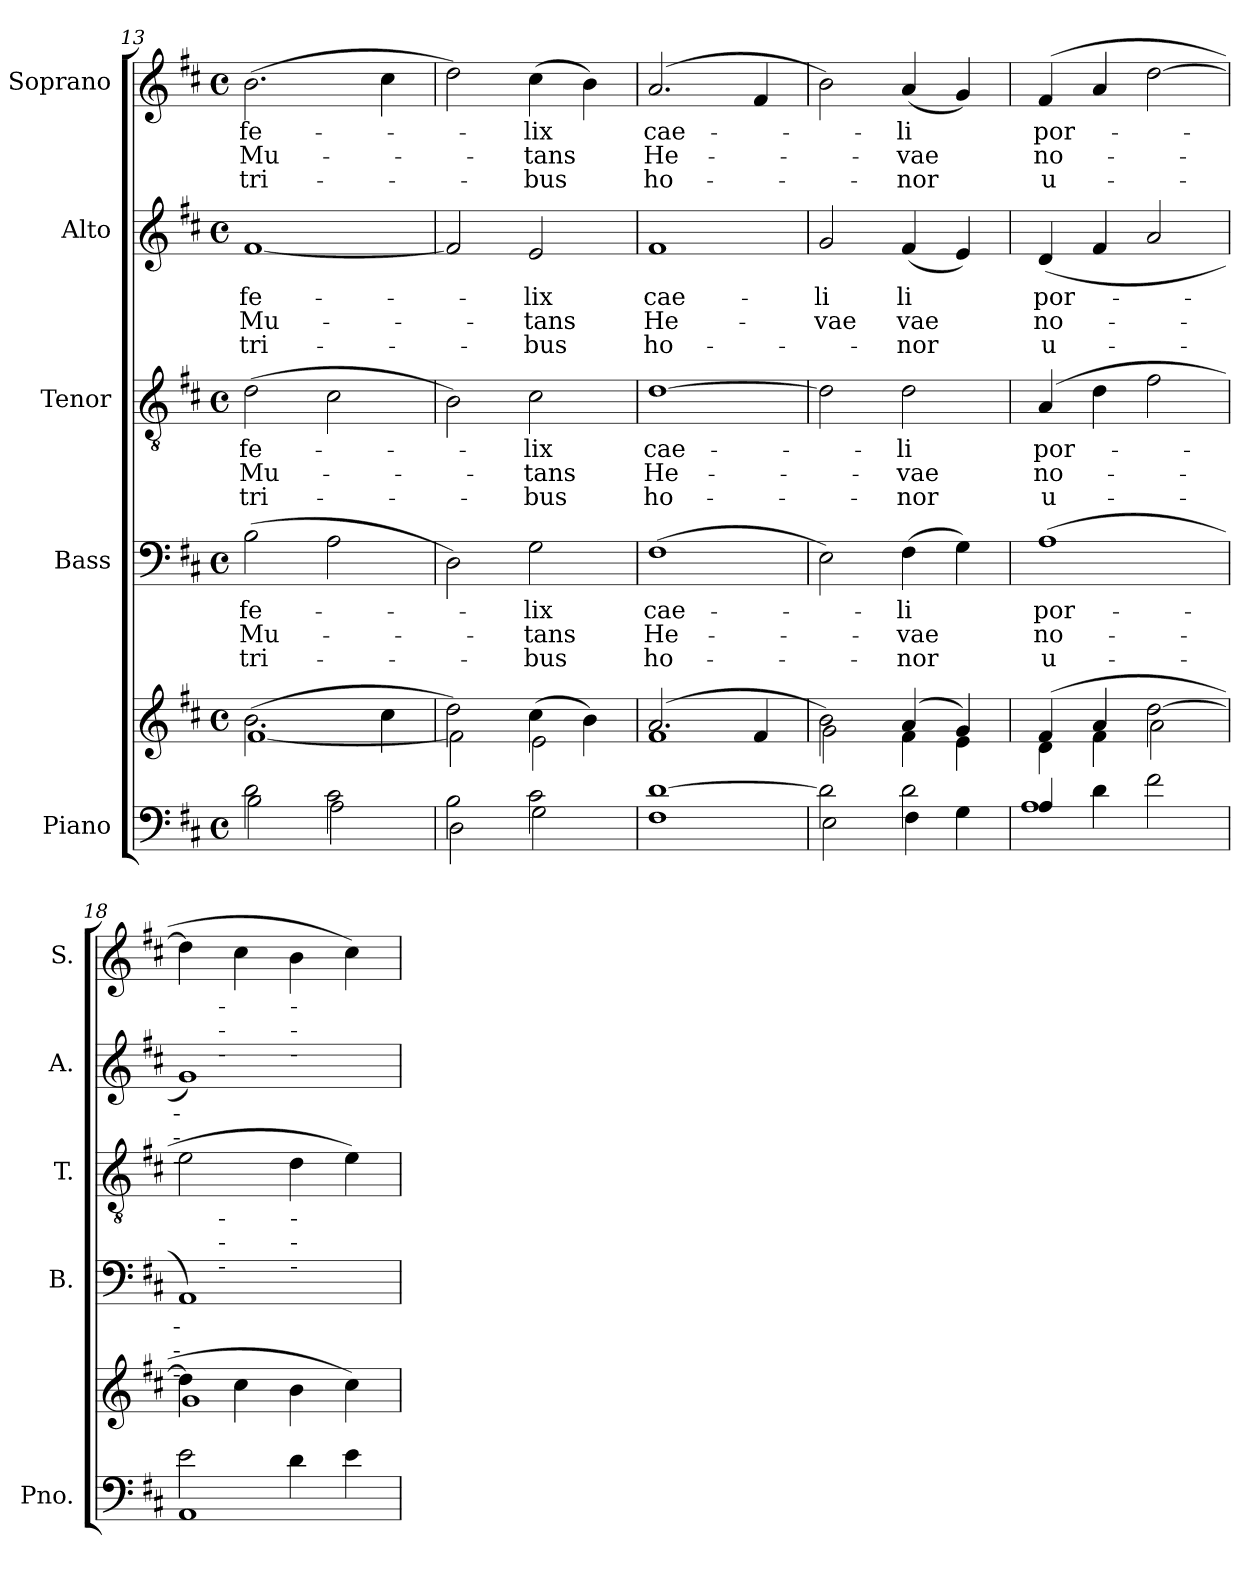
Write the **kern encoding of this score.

**kern	**kern	**kern	**text	**text	**text	**kern	**text	**text	**text	**kern	**text	**text	**text	**kern	**text	**text	**text
*part5	*part5	*part4	*part4	*part4	*part4	*part3	*part3	*part3	*part3	*part2	*part2	*part2	*part2	*part1	*part1	*part1	*part1
*staff6	*staff5	*staff4	*staff4	*staff4	*staff4	*staff3	*staff3	*staff3	*staff3	*staff2	*staff2	*staff2	*staff2	*staff1	*staff1	*staff1	*staff1
*I"Piano	*	*I"Bass	*	*	*	*I"Tenor	*	*	*	*I"Alto	*	*	*	*I"Soprano	*	*	*
*I'Pno.	*	*I'B.	*	*	*	*I'T.	*	*	*	*I'A.	*	*	*	*I'S.	*	*	*
*clefF4	*clefG2	*clefF4	*	*	*	*clefGv2	*	*	*	*clefG2	*	*	*	*clefG2	*	*	*
*k[f#c#]	*k[f#c#]	*k[f#c#]	*	*	*	*k[f#c#]	*	*	*	*k[f#c#]	*	*	*	*k[f#c#]	*	*	*
*D:	*D:	*D:	*	*	*	*D:	*	*	*	*D:	*	*	*	*D:	*	*	*
*M4/4	*M4/4	*M4/4	*	*	*	*M4/4	*	*	*	*M4/4	*	*	*	*M4/4	*	*	*
*met(c)	*met(c)	*met(c)	*	*	*	*met(c)	*	*	*	*met(c)	*	*	*	*met(c)	*	*	*
=13	=13	=13	=13	=13	=13	=13	=13	=13	=13	=13	=13	=13	=13	=13	=13	=13	=13
*^	*^	*	*	*	*	*	*	*	*	*	*	*	*	*	*	*	*
!	!	!	!	!	!LO:LY:b	!LO:LY:b	!LO:LY:b	!	!LO:LY:b	!LO:LY:b	!LO:LY:b	!	!LO:LY:b	!LO:LY:b	!LO:LY:b	!	!LO:LY:b	!LO:LY:b	!LO:LY:b
2d\	2B\	(>2.b\	[1f#	(>2B\	fe-	-Mu-	tri-	(>2d\	fe-	-Mu-	tri-	[1f#	fe-	-Mu-	tri-	(>2.b\	fe-	-Mu-	tri-
2c#\	2A\	.	.	2A\	.	.	.	2c#\	.	.	.	.	.	.	.	.	.	.	.
.	.	4cc#\	.	.	.	.	.	.	.	.	.	.	.	.	.	4cc#\	.	.	.
=14	=14	=14	=14	=14	=14	=14	=14	=14	=14	=14	=14	=14	=14	=14	=14	=14	=14	=14	=14
2B\	2D\	2dd\)	2f#\]	2D\)	.	.	.	2B\)	.	.	.	2f#/]	.	.	.	2dd\)	.	.	.
!	!	!	!	!	!LO:LY:b	!LO:LY:b	!LO:LY:b	!	!LO:LY:b	!LO:LY:b	!LO:LY:b	!	!LO:LY:b	!LO:LY:b	!LO:LY:b	!	!LO:LY:b	!LO:LY:b	!LO:LY:b
2c#\	2G\	(>4cc#\	2e\	2G\	-lix	tans	-bus	2c#\	-lix	tans	-bus	2e/	-lix	tans	-bus	(>4cc#\	-lix	tans	-bus
.	.	4b\)	.	.	.	.	.	.	.	.	.	.	.	.	.	4b\)	.	.	.
=15	=15	=15	=15	=15	=15	=15	=15	=15	=15	=15	=15	=15	=15	=15	=15	=15	=15	=15	=15
!	!	!	!	!	!LO:LY:b	!LO:LY:b	!LO:LY:b	!	!LO:LY:b	!LO:LY:b	!LO:LY:b	!	!LO:LY:b	!LO:LY:b	!LO:LY:b	!	!LO:LY:b	!LO:LY:b	!LO:LY:b
[1d	1F#	(>2.a/	1f#	(>1F#	cae-	-He-	ho-	[1d	cae-	-He-	ho-	1f#	cae-	-He-	ho-	(<2.a/	cae-	-He-	ho-
.	.	4f#/	.	.	.	.	.	.	.	.	.	.	.	.	.	4f#/	.	.	.
=16	=16	=16	=16	=16	=16	=16	=16	=16	=16	=16	=16	=16	=16	=16	=16	=16	=16	=16	=16
!	!	!	!	!	!	!	!	!	!	!	!	!	!LO:LY:b	!LO:LY:b	!	!	!	!	!
2d\]	2E\	2b\)	2g\	2E\)	.	.	.	2d\]	.	.	.	2g/	li	vae	.	2b\)	.	.	.
!	!	!	!	!	!LO:LY:b	!LO:LY:b	!LO:LY:b	!	!LO:LY:b	!LO:LY:b	!LO:LY:b	!	!LO:LY:b	!LO:LY:b	!LO:LY:b	!	!LO:LY:b	!LO:LY:b	!LO:LY:b
2d\	4F#\	(>4a/	4f#\	(>4F#\	li	vae	-nor	2d\	li	vae	-nor	(<4f#/	li	vae	-nor	(<4a/	li	vae	-nor
.	4G\	4g/)	4e\	4G\)	.	.	.	.	.	.	.	4e/)	.	.	.	4g/)	.	.	.
=17	=17	=17	=17	=17	=17	=17	=17	=17	=17	=17	=17	=17	=17	=17	=17	=17	=17	=17	=17
!	!	!	!	!	!LO:LY:b	!LO:LY:b	!LO:LY:b	!	!LO:LY:b	!LO:LY:b	!LO:LY:b	!	!LO:LY:b	!LO:LY:b	!LO:LY:b	!	!LO:LY:b	!LO:LY:b	!LO:LY:b
4A/	1A	(>4f#/	4d\	(>1A	por-	-no-	u-	(>4A/	por-	-no-	u-	(<4d/	por-	-no-	u-	(>4f#/	por-	-no-	u-
4d\	.	4a/	4f#\	.	.	.	.	4d\	.	.	.	4f#/	.	.	.	4a/	.	.	.
2f#\	.	[2dd\	2a\	.	.	.	.	2f#\	.	.	.	2a/	.	.	.	[2dd\	.	.	.
=18	=18	=18	=18	=18	=18	=18	=18	=18	=18	=18	=18	=18	=18	=18	=18	=18	=18	=18	=18
2e\	1AA	4dd\]	1g	1AA)	.	.	.	2e\	.	.	.	1g)	.	.	.	4dd\]	.	.	.
.	.	4cc#\	.	.	.	.	.	.	.	.	.	.	.	.	.	4cc#\	.	.	.
4d\	.	4b\	.	.	.	.	.	4d\	.	.	.	.	.	.	.	4b\	.	.	.
4e\	.	4cc#\)	.	.	.	.	.	4e\)	.	.	.	.	.	.	.	4cc#\)	.	.	.
*v	*v	*	*	*	*	*	*	*	*	*	*	*	*	*	*	*	*	*	*
*	*v	*v	*	*	*	*	*	*	*	*	*	*	*	*	*	*	*	*
=	=	=	=	=	=	=	=	=	=	=	=	=	=	=	=	=	=
*-	*-	*-	*-	*-	*-	*-	*-	*-	*-	*-	*-	*-	*-	*-	*-	*-	*-
